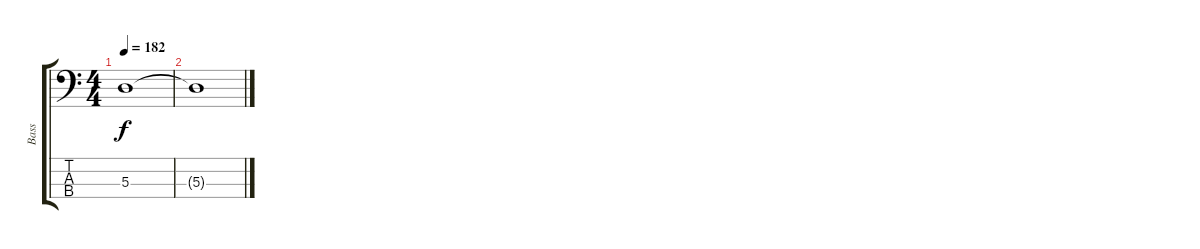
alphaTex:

\track ("Bass" "Bass") {instrument electricbasspick}
\staff {score tabs}
\tuning (G2 D2 A1 E1) {hide}
\ts (4 4)
\tempo 182
\clef f4
\ks c
5.3{t}.1{dy f} |
5.3{t}.1
